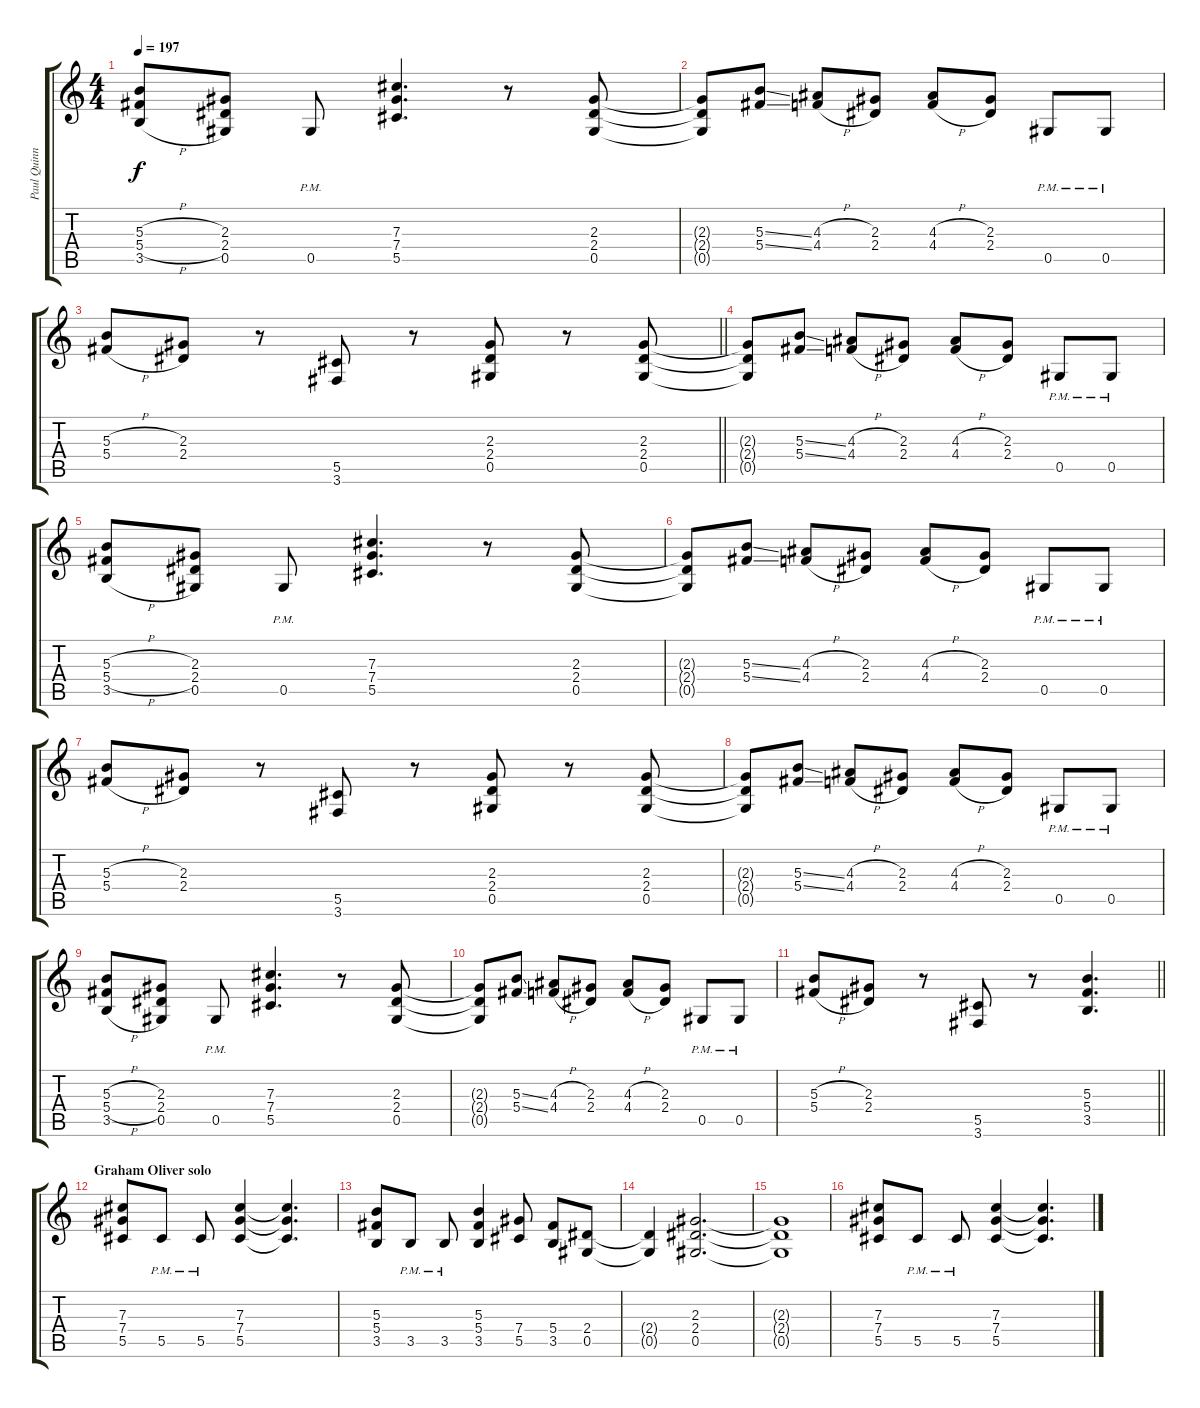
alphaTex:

\track ("Paul Quinn" "Paul Quinn") {instrument overdrivenguitar}
\staff {score tabs}
\tuning (Eb4 Bb3 Gb3 Db3 Ab2 Eb2) {hide}
\ts (4 4)
\tempo 197
\clef g2
\ks c
(5.3{h} 5.4{h} 3.5{h}).8{dy f} (2.3 2.4 0.5).8 0.5{pm}.8 (7.3 7.4 5.5).4{d} r.8 (2.3 2.4 0.5).8 |
(2.3{t} 2.4{t} 0.5{t}).8 (5.3{ss} 5.4{ss}).8 (4.3{h} 4.4{h}).8 (2.3 2.4).8 (4.3{h} 4.4{h}).8 (2.3 2.4).8 0.5{pm}.8 0.5{pm}.8 |
\barLineRight lightlight
(5.3{h} 5.4{h}).8 (2.3 2.4).8 r.8 (5.5 3.6).8 r.8 (2.3 2.4 0.5).8 r.8 (2.3 2.4 0.5).8 |
(2.3{t} 2.4{t} 0.5{t}).8 (5.3{ss} 5.4{ss}).8 (4.3{h} 4.4{h}).8 (2.3 2.4).8 (4.3{h} 4.4{h}).8 (2.3 2.4).8 0.5{pm}.8 0.5{pm}.8 |
(5.3{h} 5.4{h} 3.5{h}).8 (2.3 2.4 0.5).8 0.5{pm}.8 (7.3 7.4 5.5).4{d} r.8 (2.3 2.4 0.5).8 |
(2.3{t} 2.4{t} 0.5{t}).8 (5.3{ss} 5.4{ss}).8 (4.3{h} 4.4{h}).8 (2.3 2.4).8 (4.3{h} 4.4{h}).8 (2.3 2.4).8 0.5{pm}.8 0.5{pm}.8 |
(5.3{h} 5.4{h}).8 (2.3 2.4).8 r.8 (5.5 3.6).8 r.8 (2.3 2.4 0.5).8 r.8 (2.3 2.4 0.5).8 |
(2.3{t} 2.4{t} 0.5{t}).8 (5.3{ss} 5.4{ss}).8 (4.3{h} 4.4{h}).8 (2.3 2.4).8 (4.3{h} 4.4{h}).8 (2.3 2.4).8 0.5{pm}.8 0.5{pm}.8 |
(5.3{h} 5.4{h} 3.5{h}).8 (2.3 2.4 0.5).8 0.5{pm}.8 (7.3 7.4 5.5).4{d} r.8 (2.3 2.4 0.5).8 |
(2.3{t} 2.4{t} 0.5{t}).8 (5.3{ss} 5.4{ss}).8 (4.3{h} 4.4{h}).8 (2.3 2.4).8 (4.3{h} 4.4{h}).8 (2.3 2.4).8 0.5{pm}.8 0.5{pm}.8 |
\barLineRight lightlight
(5.3{h} 5.4{h}).8 (2.3 2.4).8 r.8 (5.5 3.6).8 r.8 (5.3 5.4 3.5).4{d} |
\section ("" "Graham Oliver solo")
(7.3 7.4 5.5).8 5.5{pm}.8 5.5{pm}.8 (7.3 7.4 5.5).4 (7.3{t} 7.4{t} 5.5{t}).4{d} |
(5.3 5.4 3.5).8 3.5{pm}.8 3.5{pm}.8 (5.3 5.4 3.5).4 (7.4 5.5).8 (5.4 3.5).8 (2.4 0.5).8 |
(2.4{t} 0.5{t}).4 (2.3 2.4 0.5).2{d} |
(2.3{t} 2.4{t} 0.5{t}).1 |
(7.3 7.4 5.5).8 5.5{pm}.8 5.5{pm}.8 (7.3 7.4 5.5).4 (7.3{t} 7.4{t} 5.5{t}).4{d}
